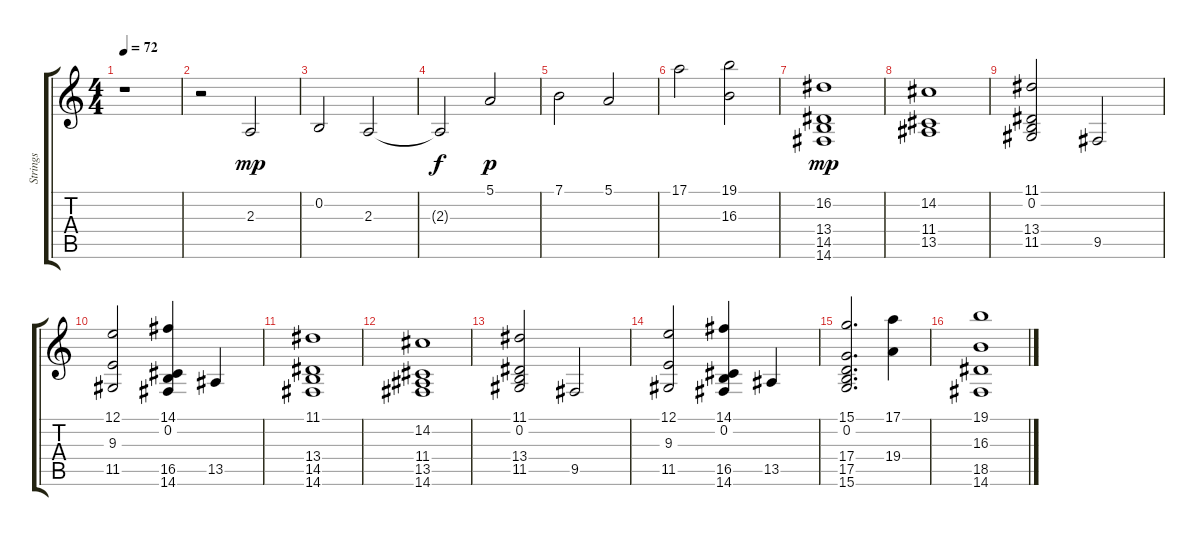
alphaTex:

\track ("Strings" "Strings") {instrument stringensemble2}
\staff {score tabs}
\tuning (E4 B3 G3 D3 A2 E2) {hide}
\ts (4 4)
\tempo 72
\clef g2
\ks c
r.1{dy f} |
r.2 2.3.2{dy mp volume 13} |
0.2.2 2.3.2 |
2.3{t}.2{dy f} 5.1.2{dy p} |
7.1.2 5.1.2 |
17.1.2 (19.1 16.3).2 |
(16.2 13.4 14.5 14.6).1{dy mp} |
(14.2 11.4 13.5).1 |
(11.1 0.2 13.4 11.5).2 9.5.2 |
(12.1 9.3 11.5).2 (14.1 0.2 16.5 14.6).4 13.5.4 |
(11.1 13.4 14.5 14.6).1 |
(14.2 11.4 13.5 14.6).1 |
(11.1 0.2 13.4 11.5).2 9.5.2 |
(12.1 9.3 11.5).2 (14.1 0.2 16.5 14.6).4 13.5.4 |
(15.1 0.2 17.4 17.5 15.6).2{d} (17.1 19.4).4 |
(19.1 16.3 18.5 14.6).1
